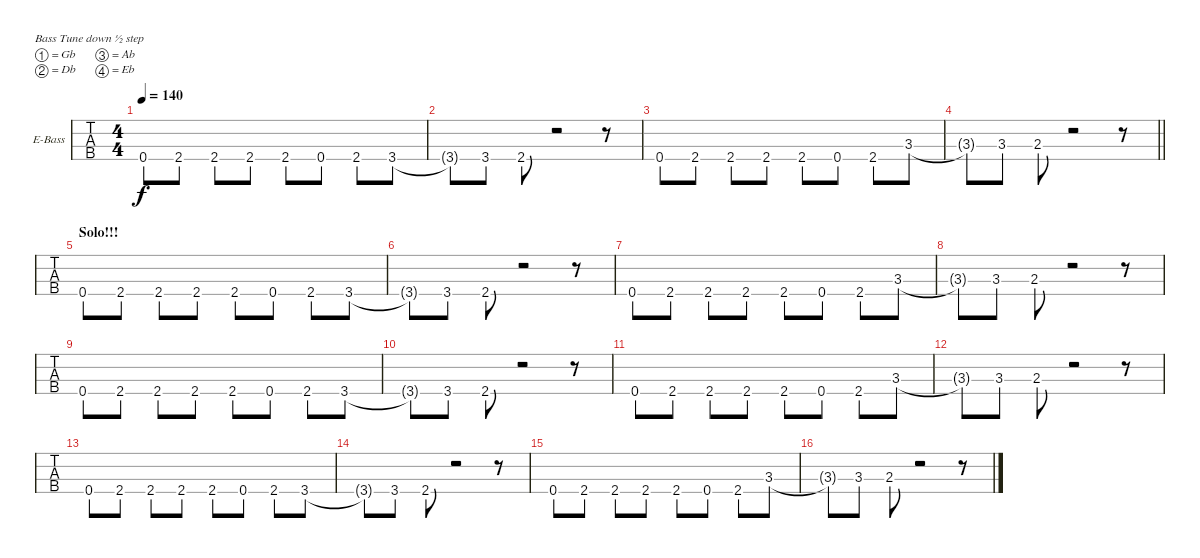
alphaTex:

\bracketExtendMode groupsimilarinstruments
\firstSystemTrackNameOrientation horizontal
\otherSystemsTrackNameOrientation horizontal
\track ("Basse" "E-Bass") {instrument electricbasspick}
\staff {tabs}
\tuning (Gb2 Db2 Ab1 Eb1)
\ts (4 4)
\tempo 140
\clef f4
\ks c
0.4.8{dy f} 2.4.8 2.4.8 2.4.8 2.4.8 0.4.8 2.4.8 3.4.8 |
3.4{t}.8 3.4.8 2.4.8 r.2 r.8 |
0.4.8 2.4.8 2.4.8 2.4.8 2.4.8 0.4.8 2.4.8 3.3.8 |
\barLineRight lightlight
3.3{t}.8 3.3.8 2.3.8 r.2 r.8 |
\section ("" "Solo!!!")
0.4.8 2.4.8 2.4.8 2.4.8 2.4.8 0.4.8 2.4.8 3.4.8 |
3.4{t}.8 3.4.8 2.4.8 r.2 r.8 |
0.4.8 2.4.8 2.4.8 2.4.8 2.4.8 0.4.8 2.4.8 3.3.8 |
3.3{t}.8 3.3.8 2.3.8 r.2 r.8 |
0.4.8 2.4.8 2.4.8 2.4.8 2.4.8 0.4.8 2.4.8 3.4.8 |
3.4{t}.8 3.4.8 2.4.8 r.2 r.8 |
0.4.8 2.4.8 2.4.8 2.4.8 2.4.8 0.4.8 2.4.8 3.3.8 |
3.3{t}.8 3.3.8 2.3.8 r.2 r.8 |
0.4.8 2.4.8 2.4.8 2.4.8 2.4.8 0.4.8 2.4.8 3.4.8 |
3.4{t}.8 3.4.8 2.4.8 r.2 r.8 |
0.4.8 2.4.8 2.4.8 2.4.8 2.4.8 0.4.8 2.4.8 3.3.8 |
3.3{t}.8 3.3.8 2.3.8 r.2 r.8
